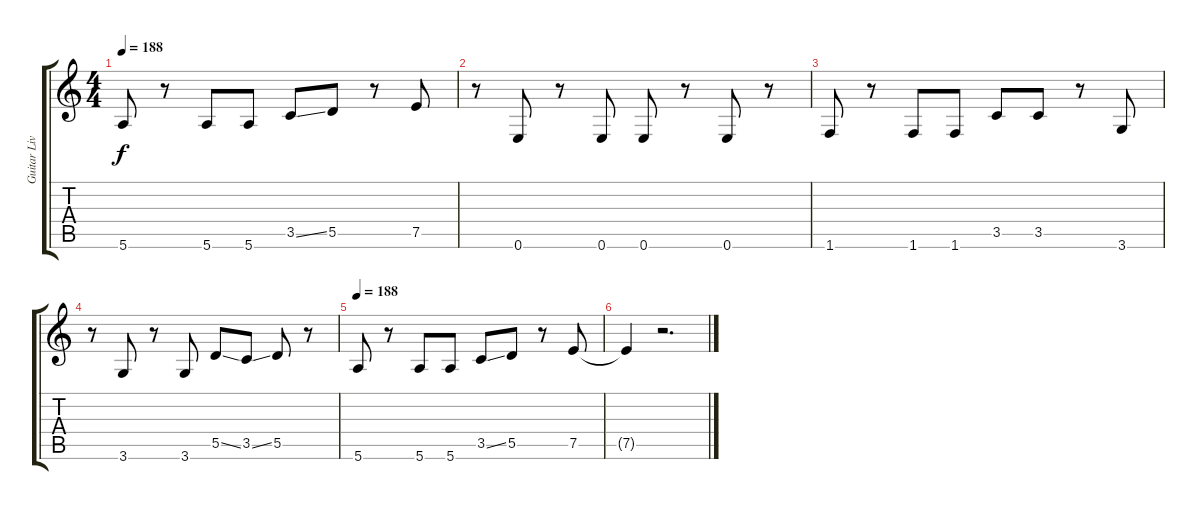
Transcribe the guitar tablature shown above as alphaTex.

\track ("Guitar Live (Dori)" "Guitar Liv") {instrument overdrivenguitar}
\staff {score tabs}
\tuning (E4 B3 G3 D3 A2 E2) {hide}
\ts (4 4)
\tempo 188
\clef g2
\ks c
5.6.8{dy f} r.8 5.6.8 5.6.8 3.5{ss}.8 5.5.8 r.8 7.5.8 |
r.8 0.6.8 r.8 0.6.8 0.6.8 r.8 0.6.8 r.8 |
1.6.8 r.8 1.6.8 1.6.8 3.5.8 3.5.8 r.8 3.6.8 |
r.8 3.6.8 r.8 3.6.8 5.5{ss}.8 3.5{ss}.8 5.5.8 r.8 |
\tempo 188
5.6.8 r.8 5.6.8 5.6.8 3.5{ss}.8 5.5.8 r.8 7.5.8 |
7.5{t}.4 r.2{d}
